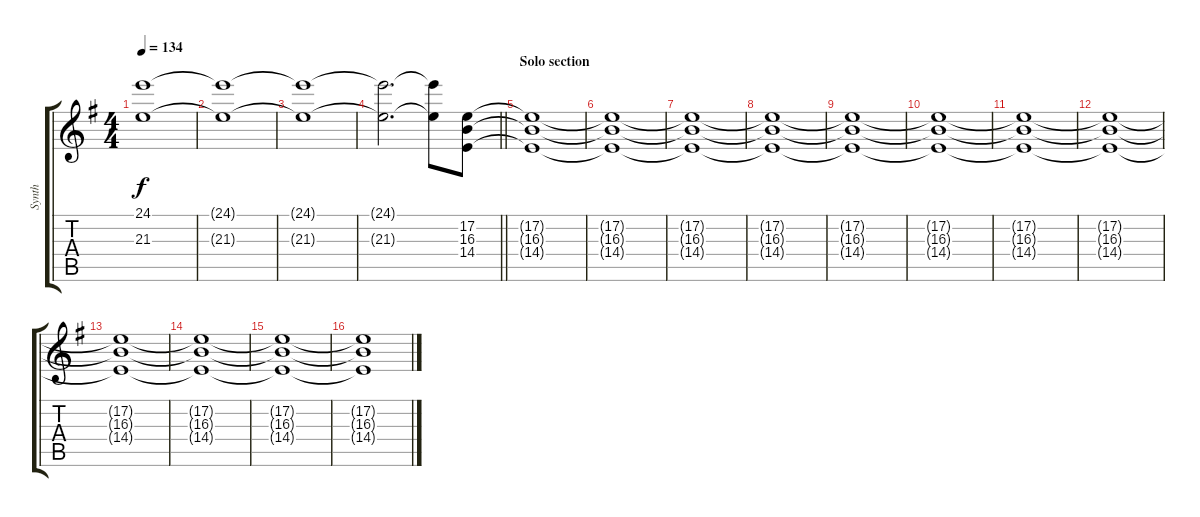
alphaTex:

\track ("Synth" "Synth") {instrument pad2warm}
\staff {score tabs}
\tuning (E4 B3 G3 D3 A2 E2) {hide}
\ts (4 4)
\tempo 134
\clef g2
\ks eminor
(24.1{t} 21.3{t}).1{dy f} |
(24.1{t} 21.3{t}).1 |
(24.1{t} 21.3{t}).1 |
\barLineRight lightlight
(24.1{t} 21.3{t}).2{d} (24.1{t} 21.3{t}).8 (17.2 16.3 14.4).8{volume 6 instrument pad2warm} |
\section ("" "Solo section")
(17.2{t} 16.3{t} 14.4{t}).1 |
(17.2{t} 16.3{t} 14.4{t}).1 |
(17.2{t} 16.3{t} 14.4{t}).1 |
(17.2{t} 16.3{t} 14.4{t}).1 |
(17.2{t} 16.3{t} 14.4{t}).1 |
(17.2{t} 16.3{t} 14.4{t}).1 |
(17.2{t} 16.3{t} 14.4{t}).1 |
(17.2{t} 16.3{t} 14.4{t}).1 |
(17.2{t} 16.3{t} 14.4{t}).1 |
(17.2{t} 16.3{t} 14.4{t}).1 |
(17.2{t} 16.3{t} 14.4{t}).1 |
(17.2{t} 16.3{t} 14.4{t}).1
